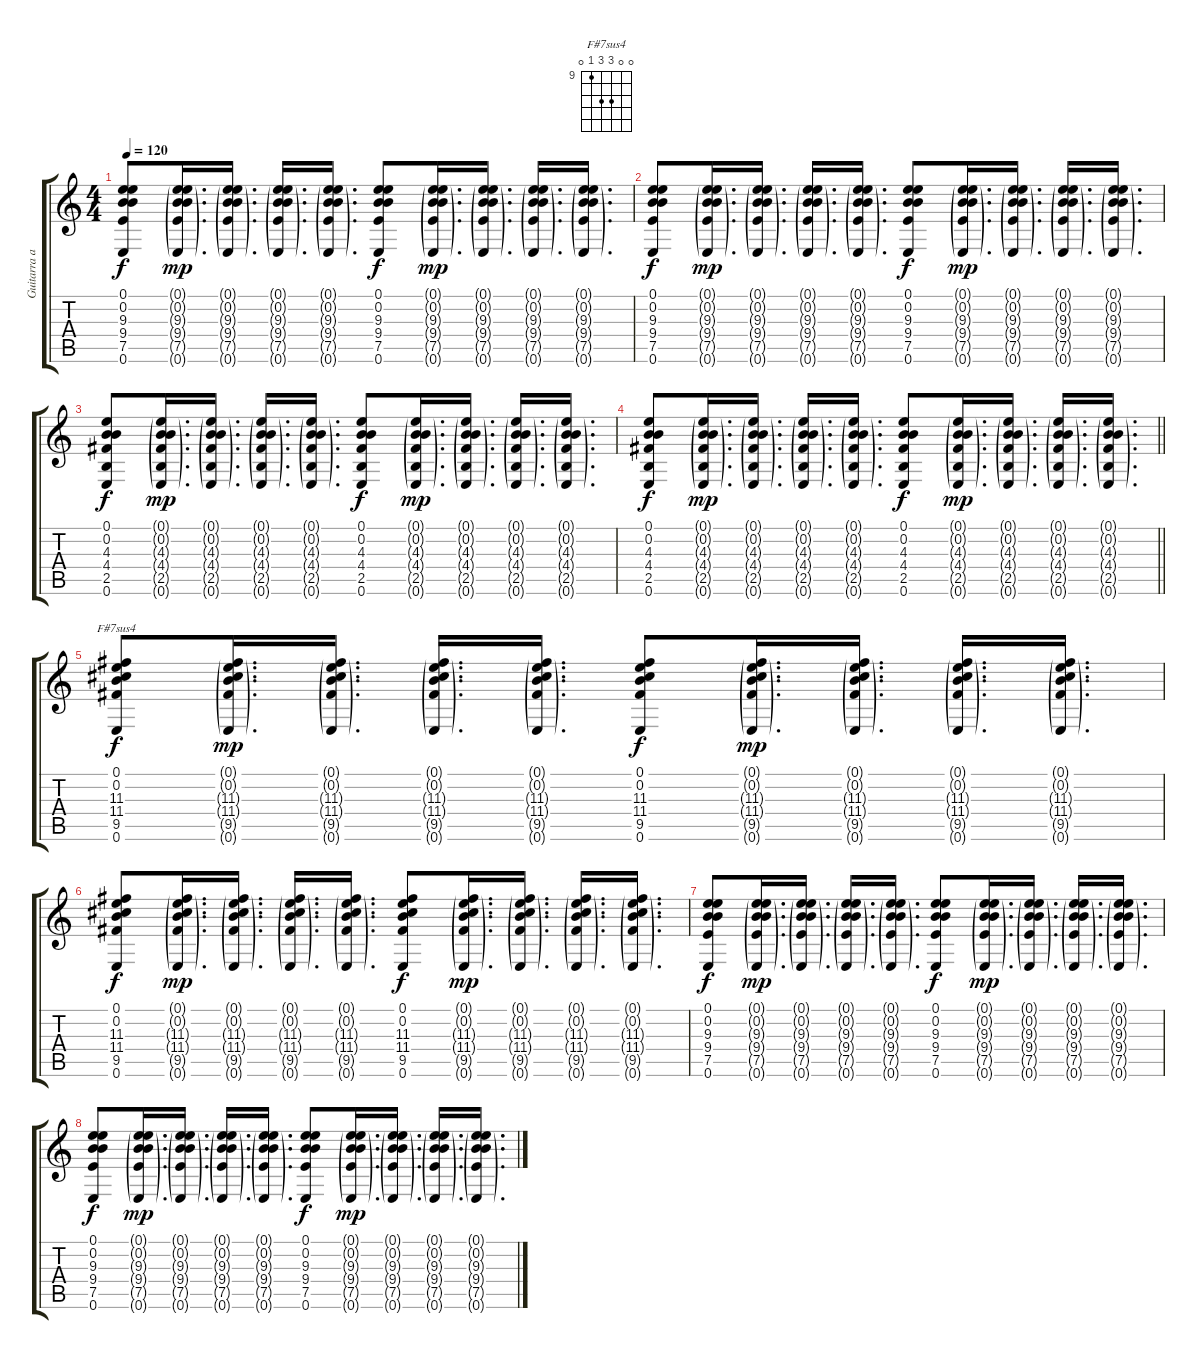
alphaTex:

\track ("Guitarra acústica" "Guitarra a") {instrument acousticguitarsteel}
\staff {score tabs}
\tuning (E4 B3 G3 D3 A2 E2) {hide}
\chord ("F#7sus4" 0 0 11 11 9 0) {firstfret 9}
\ts (4 4)
\tempo 120
\clef g2
\ks c
(0.1 0.2 9.3 9.4 7.5 0.6).8{dy f} (0.1{g} 0.2{g} 9.3{g} 9.4{g} 7.5{g} 0.6{g}).16{d dy mp} (0.1{g} 0.2{g} 9.3{g} 9.4{g} 7.5{g} 0.6{g}).16{d} (0.1{g} 0.2{g} 9.3{g} 9.4{g} 7.5{g} 0.6{g}).16{d} (0.1{g} 0.2{g} 9.3{g} 9.4{g} 7.5{g} 0.6{g}).16{d} (0.1 0.2 9.3 9.4 7.5 0.6).8{dy f} (0.1{g} 0.2{g} 9.3{g} 9.4{g} 7.5{g} 0.6{g}).16{d dy mp} (0.1{g} 0.2{g} 9.3{g} 9.4{g} 7.5{g} 0.6{g}).16{d} (0.1{g} 0.2{g} 9.3{g} 9.4{g} 7.5{g} 0.6{g}).16{d} (0.1{g} 0.2{g} 9.3{g} 9.4{g} 7.5{g} 0.6{g}).16{d} |
(0.1 0.2 9.3 9.4 7.5 0.6).8{dy f} (0.1{g} 0.2{g} 9.3{g} 9.4{g} 7.5{g} 0.6{g}).16{d dy mp} (0.1{g} 0.2{g} 9.3{g} 9.4{g} 7.5{g} 0.6{g}).16{d} (0.1{g} 0.2{g} 9.3{g} 9.4{g} 7.5{g} 0.6{g}).16{d} (0.1{g} 0.2{g} 9.3{g} 9.4{g} 7.5{g} 0.6{g}).16{d} (0.1 0.2 9.3 9.4 7.5 0.6).8{dy f} (0.1{g} 0.2{g} 9.3{g} 9.4{g} 7.5{g} 0.6{g}).16{d dy mp} (0.1{g} 0.2{g} 9.3{g} 9.4{g} 7.5{g} 0.6{g}).16{d} (0.1{g} 0.2{g} 9.3{g} 9.4{g} 7.5{g} 0.6{g}).16{d} (0.1{g} 0.2{g} 9.3{g} 9.4{g} 7.5{g} 0.6{g}).16{d} |
(0.1 0.2 4.3 4.4 2.5 0.6).8{dy f} (0.1{g} 0.2{g} 4.3{g} 4.4{g} 2.5{g} 0.6{g}).16{d dy mp} (0.1{g} 0.2{g} 4.3{g} 4.4{g} 2.5{g} 0.6{g}).16{d} (0.1{g} 0.2{g} 4.3{g} 4.4{g} 2.5{g} 0.6{g}).16{d} (0.1{g} 0.2{g} 4.3{g} 4.4{g} 2.5{g} 0.6{g}).16{d} (0.1 0.2 4.3 4.4 2.5 0.6).8{dy f} (0.1{g} 0.2{g} 4.3{g} 4.4{g} 2.5{g} 0.6{g}).16{d dy mp} (0.1{g} 0.2{g} 4.3{g} 4.4{g} 2.5{g} 0.6{g}).16{d} (0.1{g} 0.2{g} 4.3{g} 4.4{g} 2.5{g} 0.6{g}).16{d} (0.1{g} 0.2{g} 4.3{g} 4.4{g} 2.5{g} 0.6{g}).16{d} |
\barLineRight lightlight
(0.1 0.2 4.3 4.4 2.5 0.6).8{dy f} (0.1{g} 0.2{g} 4.3{g} 4.4{g} 2.5{g} 0.6{g}).16{d dy mp} (0.1{g} 0.2{g} 4.3{g} 4.4{g} 2.5{g} 0.6{g}).16{d} (0.1{g} 0.2{g} 4.3{g} 4.4{g} 2.5{g} 0.6{g}).16{d} (0.1{g} 0.2{g} 4.3{g} 4.4{g} 2.5{g} 0.6{g}).16{d} (0.1 0.2 4.3 4.4 2.5 0.6).8{dy f} (0.1{g} 0.2{g} 4.3{g} 4.4{g} 2.5{g} 0.6{g}).16{d dy mp} (0.1{g} 0.2{g} 4.3{g} 4.4{g} 2.5{g} 0.6{g}).16{d} (0.1{g} 0.2{g} 4.3{g} 4.4{g} 2.5{g} 0.6{g}).16{d} (0.1{g} 0.2{g} 4.3{g} 4.4{g} 2.5{g} 0.6{g}).16{d} |
(0.1 0.2 11.3 11.4 9.5 0.6).8{ch "F#7sus4" dy f} (0.1{g} 0.2{g} 11.3{g} 11.4{g} 9.5{g} 0.6{g}).16{d dy mp} (0.1{g} 0.2{g} 11.3{g} 11.4{g} 9.5{g} 0.6{g}).16{d} (0.1{g} 0.2{g} 11.3{g} 11.4{g} 9.5{g} 0.6{g}).16{d} (0.1{g} 0.2{g} 11.3{g} 11.4{g} 9.5{g} 0.6{g}).16{d} (0.1 0.2 11.3 11.4 9.5 0.6).8{dy f} (0.1{g} 0.2{g} 11.3{g} 11.4{g} 9.5{g} 0.6{g}).16{d dy mp} (0.1{g} 0.2{g} 11.3{g} 11.4{g} 9.5{g} 0.6{g}).16{d} (0.1{g} 0.2{g} 11.3{g} 11.4{g} 9.5{g} 0.6{g}).16{d} (0.1{g} 0.2{g} 11.3{g} 11.4{g} 9.5{g} 0.6{g}).16{d} |
(0.1 0.2 11.3 11.4 9.5 0.6).8{dy f} (0.1{g} 0.2{g} 11.3{g} 11.4{g} 9.5{g} 0.6{g}).16{d dy mp} (0.1{g} 0.2{g} 11.3{g} 11.4{g} 9.5{g} 0.6{g}).16{d} (0.1{g} 0.2{g} 11.3{g} 11.4{g} 9.5{g} 0.6{g}).16{d} (0.1{g} 0.2{g} 11.3{g} 11.4{g} 9.5{g} 0.6{g}).16{d} (0.1 0.2 11.3 11.4 9.5 0.6).8{dy f} (0.1{g} 0.2{g} 11.3{g} 11.4{g} 9.5{g} 0.6{g}).16{d dy mp} (0.1{g} 0.2{g} 11.3{g} 11.4{g} 9.5{g} 0.6{g}).16{d} (0.1{g} 0.2{g} 11.3{g} 11.4{g} 9.5{g} 0.6{g}).16{d} (0.1{g} 0.2{g} 11.3{g} 11.4{g} 9.5{g} 0.6{g}).16{d} |
(0.1 0.2 9.3 9.4 7.5 0.6).8{dy f} (0.1{g} 0.2{g} 9.3{g} 9.4{g} 7.5{g} 0.6{g}).16{d dy mp} (0.1{g} 0.2{g} 9.3{g} 9.4{g} 7.5{g} 0.6{g}).16{d} (0.1{g} 0.2{g} 9.3{g} 9.4{g} 7.5{g} 0.6{g}).16{d} (0.1{g} 0.2{g} 9.3{g} 9.4{g} 7.5{g} 0.6{g}).16{d} (0.1 0.2 9.3 9.4 7.5 0.6).8{dy f} (0.1{g} 0.2{g} 9.3{g} 9.4{g} 7.5{g} 0.6{g}).16{d dy mp} (0.1{g} 0.2{g} 9.3{g} 9.4{g} 7.5{g} 0.6{g}).16{d} (0.1{g} 0.2{g} 9.3{g} 9.4{g} 7.5{g} 0.6{g}).16{d} (0.1{g} 0.2{g} 9.3{g} 9.4{g} 7.5{g} 0.6{g}).16{d} |
(0.1 0.2 9.3 9.4 7.5 0.6).8{dy f} (0.1{g} 0.2{g} 9.3{g} 9.4{g} 7.5{g} 0.6{g}).16{d dy mp} (0.1{g} 0.2{g} 9.3{g} 9.4{g} 7.5{g} 0.6{g}).16{d} (0.1{g} 0.2{g} 9.3{g} 9.4{g} 7.5{g} 0.6{g}).16{d} (0.1{g} 0.2{g} 9.3{g} 9.4{g} 7.5{g} 0.6{g}).16{d} (0.1 0.2 9.3 9.4 7.5 0.6).8{dy f} (0.1{g} 0.2{g} 9.3{g} 9.4{g} 7.5{g} 0.6{g}).16{d dy mp} (0.1{g} 0.2{g} 9.3{g} 9.4{g} 7.5{g} 0.6{g}).16{d} (0.1{g} 0.2{g} 9.3{g} 9.4{g} 7.5{g} 0.6{g}).16{d} (0.1{g} 0.2{g} 9.3{g} 9.4{g} 7.5{g} 0.6{g}).16{d}
